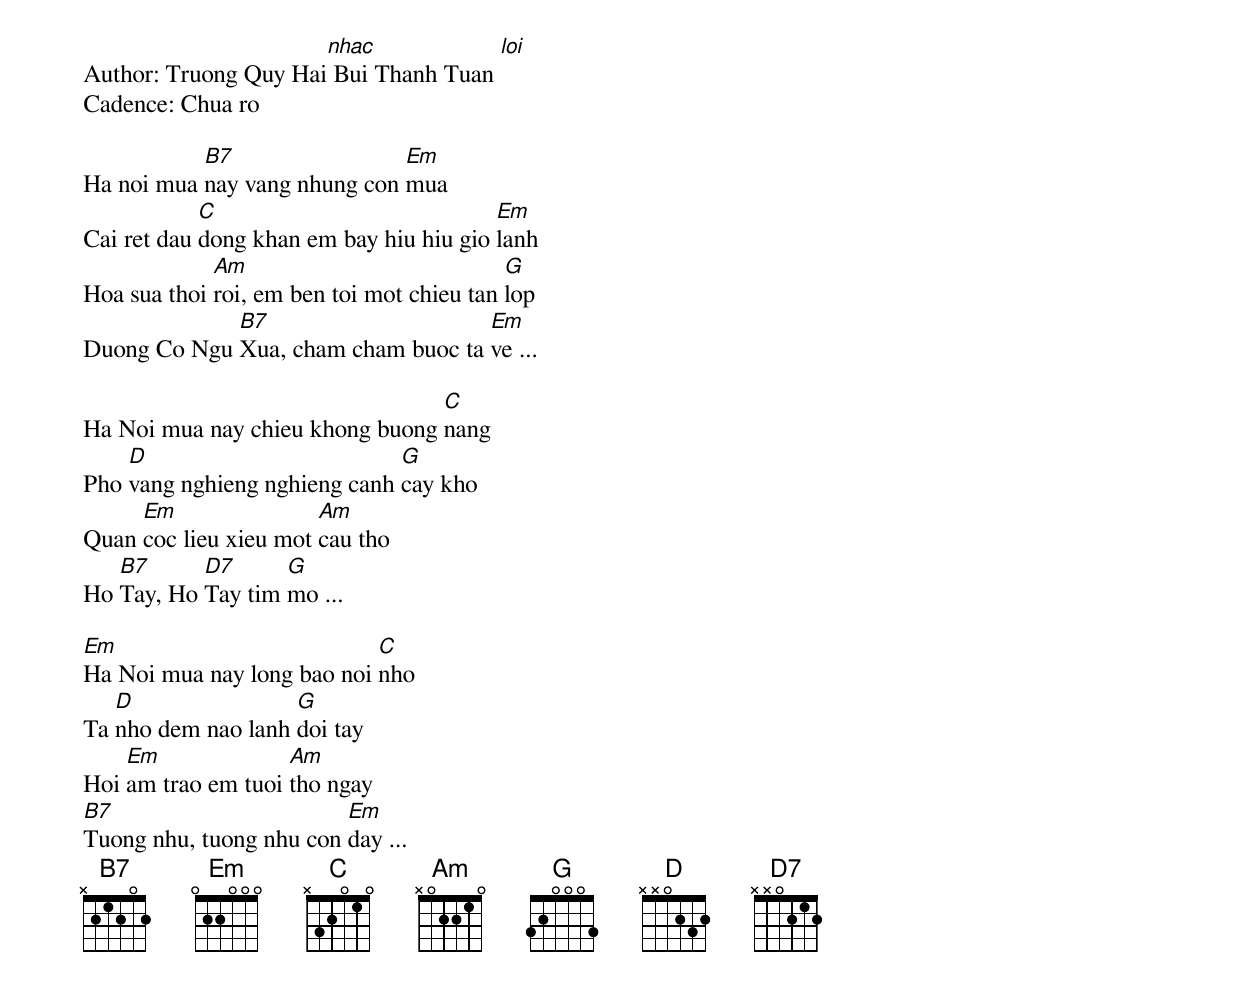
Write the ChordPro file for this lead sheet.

Author: Truong Quy Hai[nhac] Bui Thanh Tuan [loi]
Cadence: Chua ro

Ha noi mua [B7]nay vang nhung con [Em]mua
Cai ret dau [C]dong khan em bay hiu hiu gio [Em]lanh
Hoa sua thoi [Am]roi, em ben toi mot chieu tan [G]lop
Duong Co Ngu [B7]Xua, cham cham buoc ta [Em]ve ...

Ha Noi mua nay chieu khong buong [C]nang
Pho [D]vang nghieng nghieng canh [G]cay kho
Quan [Em]coc lieu xieu mot [Am]cau tho
Ho [B7]Tay, Ho [D7]Tay tim [G]mo ...

[Em]Ha Noi mua nay long bao noi [C]nho
Ta [D]nho dem nao lanh [G]doi tay
Hoi [Em]am trao em tuoi [Am]tho ngay
[B7]Tuong nhu, tuong nhu con [Em]day ...
